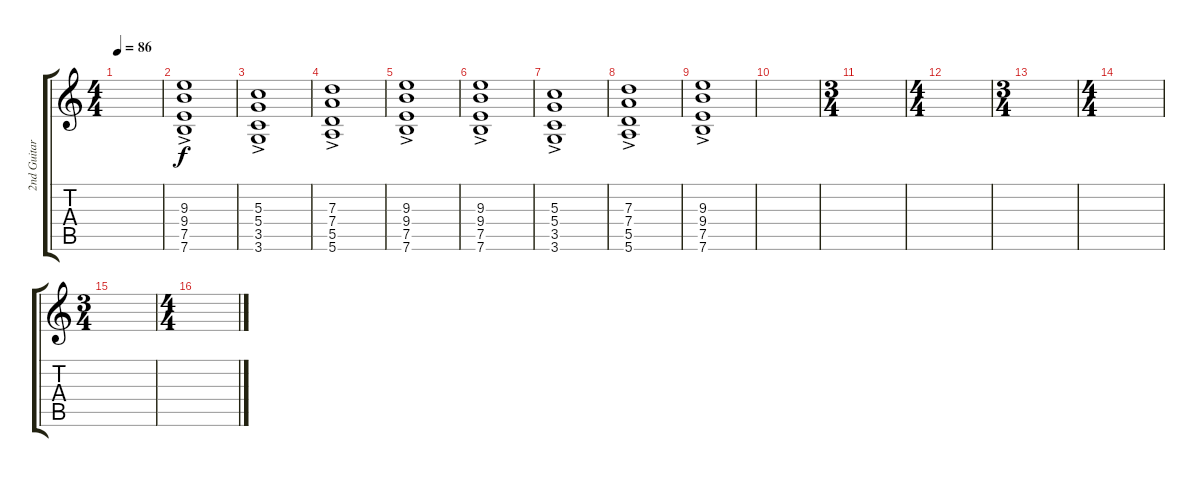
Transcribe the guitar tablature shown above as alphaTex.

\track ("2nd Guitar" "2nd Guitar") {instrument overdrivenguitar}
\staff {score tabs}
\tuning (E4 B3 G3 D3 A2 E2) {hide}
\ts (4 4)
\tempo 86
\clef g2
\ks c
|
(9.3{ac} 9.4{ac} 7.5{ac} 7.6{ac}).1 |
(5.3{ac} 5.4{ac} 3.5{ac} 3.6{ac}).1 |
(7.3{ac} 7.4{ac} 5.5{ac} 5.6{ac}).1 |
(9.3{ac} 9.4{ac} 7.5{ac} 7.6{ac}).1 |
(9.3{ac} 9.4{ac} 7.5{ac} 7.6{ac}).1 |
(5.3{ac} 5.4{ac} 3.5{ac} 3.6{ac}).1 |
(7.3{ac} 7.4{ac} 5.5{ac} 5.6{ac}).1 |
(9.3{ac} 9.4{ac} 7.5{ac} 7.6{ac}).1 |
|
\ts (3 4)
|
\ts (4 4)
|
\ts (3 4)
|
\ts (4 4)
|
\ts (3 4)
|
\ts (4 4)
